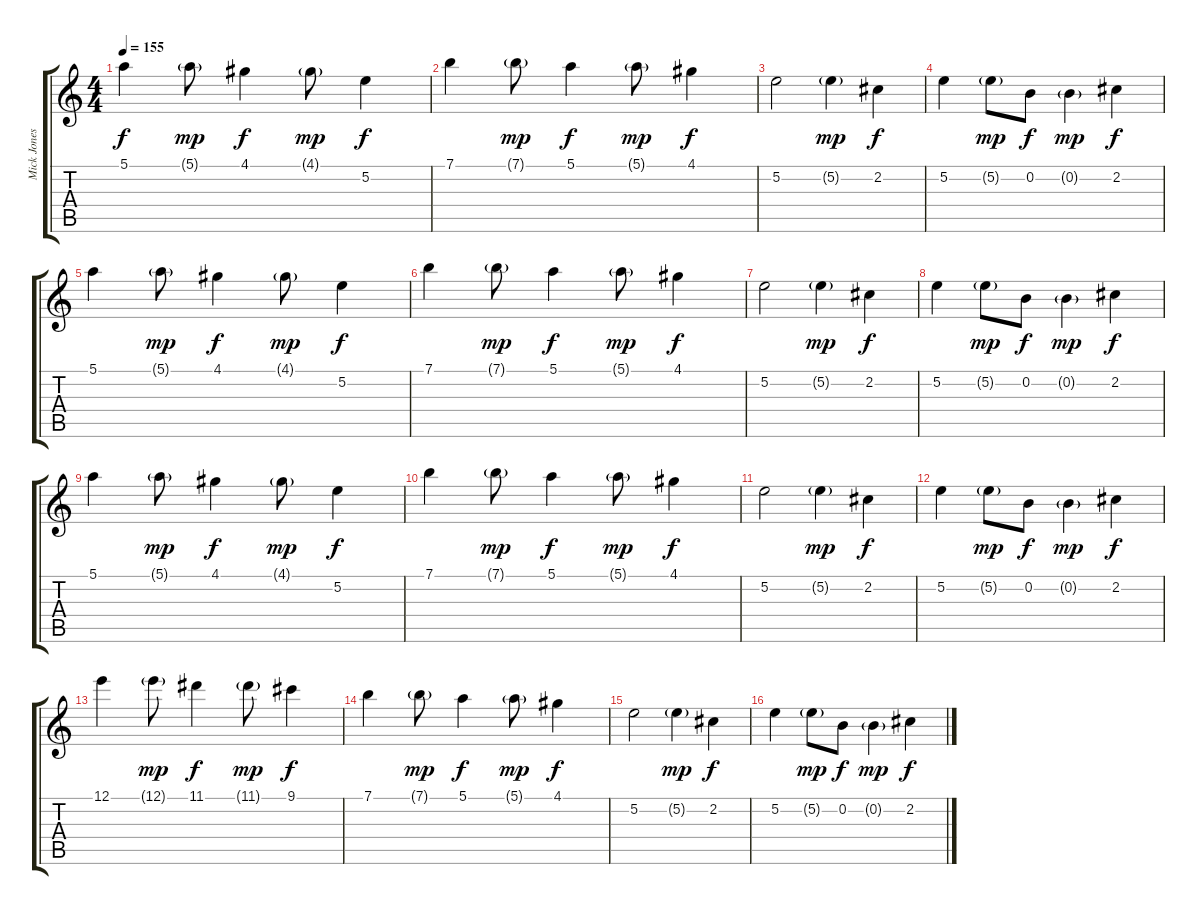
\track ("Mick Jones - Lead Guitar" "Mick Jones") {instrument overdrivenguitar}
\staff {score tabs}
\tuning (E4 B3 G3 D3 A2 E2) {hide}
\ts (4 4)
\tempo 155
\clef g2
\ks c
5.1.4{dy f} 5.1{g}.8{dy mp} 4.1.4{dy f} 4.1{g}.8{dy mp} 5.2.4{dy f} |
7.1.4 7.1{g}.8{dy mp} 5.1.4{dy f} 5.1{g}.8{dy mp} 4.1.4{dy f} |
5.2.2 5.2{g}.4{dy mp} 2.2.4{dy f} |
5.2.4 5.2{g}.8{dy mp} 0.2.8{dy f} 0.2{g}.4{dy mp} 2.2.4{dy f} |
5.1.4 5.1{g}.8{dy mp} 4.1.4{dy f} 4.1{g}.8{dy mp} 5.2.4{dy f} |
7.1.4 7.1{g}.8{dy mp} 5.1.4{dy f} 5.1{g}.8{dy mp} 4.1.4{dy f} |
5.2.2 5.2{g}.4{dy mp} 2.2.4{dy f} |
5.2.4 5.2{g}.8{dy mp} 0.2.8{dy f} 0.2{g}.4{dy mp} 2.2.4{dy f} |
5.1.4 5.1{g}.8{dy mp} 4.1.4{dy f} 4.1{g}.8{dy mp} 5.2.4{dy f} |
7.1.4 7.1{g}.8{dy mp} 5.1.4{dy f} 5.1{g}.8{dy mp} 4.1.4{dy f} |
5.2.2 5.2{g}.4{dy mp} 2.2.4{dy f} |
5.2.4 5.2{g}.8{dy mp} 0.2.8{dy f} 0.2{g}.4{dy mp} 2.2.4{dy f} |
12.1.4 12.1{g}.8{dy mp} 11.1.4{dy f} 11.1{g}.8{dy mp} 9.1.4{dy f} |
7.1.4 7.1{g}.8{dy mp} 5.1.4{dy f} 5.1{g}.8{dy mp} 4.1.4{dy f} |
5.2.2 5.2{g}.4{dy mp} 2.2.4{dy f} |
5.2.4 5.2{g}.8{dy mp} 0.2.8{dy f} 0.2{g}.4{dy mp} 2.2.4{dy f}
